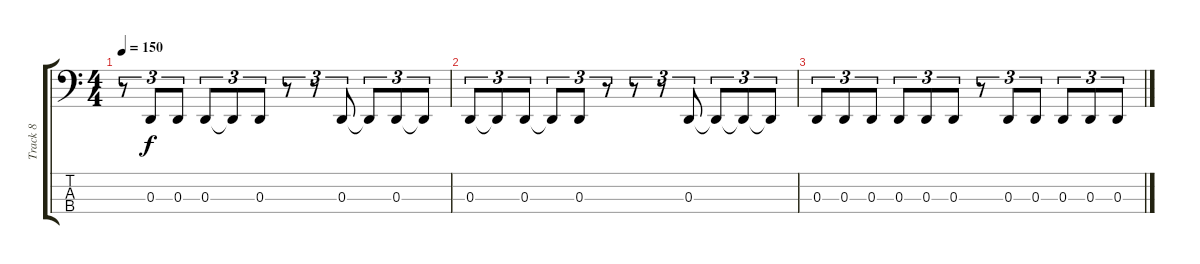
\track ("Track 8" "Track 8") {instrument synthbass1}
\staff {score tabs}
\tuning (D2 A1 D1 A0) {hide}
\ts (4 4)
\tempo 150
\clef f4
\ks c
r.8{tu (3 2) dy f} 0.3.8{tu (3 2)} 0.3.8{tu (3 2)} 0.3.8{tu (3 2)} 0.3{t}.8{tu (3 2)} 0.3.8{tu (3 2)} r.8{tu (3 2)} r.8{tu (3 2)} 0.3.8{tu (3 2)} 0.3{t}.8{tu (3 2)} 0.3.8{tu (3 2)} 0.3{t}.8{tu (3 2)} |
0.3.8{tu (3 2)} 0.3{t}.8{tu (3 2)} 0.3.8{tu (3 2)} 0.3{t}.8{tu (3 2)} 0.3.8{tu (3 2)} r.8{tu (3 2)} r.8{tu (3 2)} r.8{tu (3 2)} 0.3.8{tu (3 2)} 0.3{t}.8{tu (3 2)} 0.3{t}.8{tu (3 2)} 0.3{t}.8{tu (3 2)} |
0.3.8{tu (3 2)} 0.3.8{tu (3 2)} 0.3.8{tu (3 2)} 0.3.8{tu (3 2)} 0.3.8{tu (3 2)} 0.3.8{tu (3 2)} r.8{tu (3 2)} 0.3.8{tu (3 2)} 0.3.8{tu (3 2)} 0.3.8{tu (3 2)} 0.3.8{tu (3 2)} 0.3.8{tu (3 2)}
